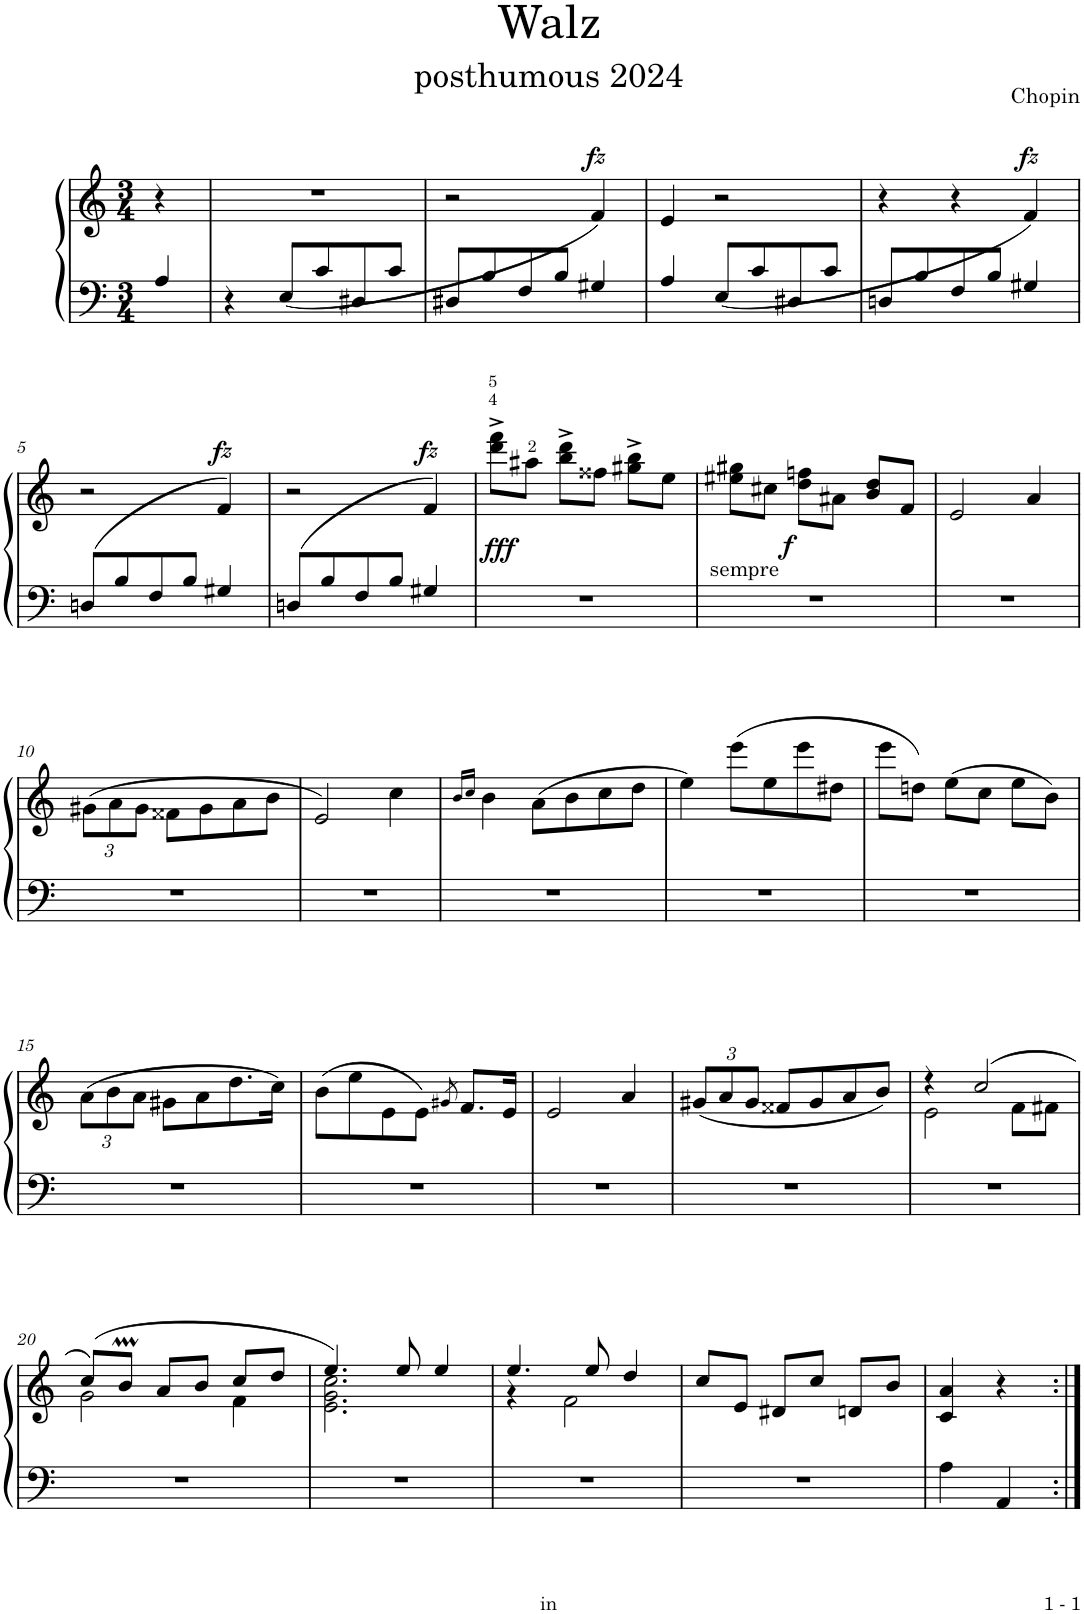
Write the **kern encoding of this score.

**kern	**kern	**dynam
*part1	*part1	*part1
*staff2	*staff1	*staff1/2
*I"Piano	*	*
*I'Pno.	*	*
*clefF4	*clefG2	*
*k[]	*k[]	*
*M3/4	*M3/4	*
=	=	=
4A/	4r	.
=1	=1	=1
4r	2.r	.
(8E/L	.	.
8c/	.	.
8D#X/	.	.
8c/J	.	.
=2	=2	=2
8D#X/L	2r	.
8B/	.	.
8F/	.	.
8B/J	.	.
!	!	!LO:DY:a
4G#X/	4f/)	fz
=3	=3	=3
4A/	4e/	.
(8E/L	2r	.
8c/	.	.
8D#X/	.	.
8c/J	.	.
=4	=4	=4
8Dn/L	4r	.
8B/	.	.
8F/	4r	.
8B/J	.	.
!	!	!LO:DY:a
4G#X/	4f/)	fz
!!LO:LB:g=z
=5	=5	=5
(>8Dn/L	2r	.
8B/	.	.
8F/	.	.
8B/J	.	.
!	!	!LO:DY:a
4G#X/	(4f/	fz
=6	=6	=6
(>8Dn/L	2r	.
8B/	.	.
8F/	.	.
8B/J	.	.
!	!	!LO:DY:a
4G#X/	4f/)	fz
=7	=7	=7
!	!	!LO:DY:b
2.r	8ddd\^ 8fff\^L	fff
.	8aa#X\J	.
.	8bb\^ 8ddd\^L	.
.	8ff##X\J	.
.	8gg#X\^ 8bb\^L	.
.	8ee\J	.
=8	=8	=8
!	!LO:TX:b:t=sempre	!
2.r	8ee#X\ 8gg#X\L	.
.	8cc#X\J	.
!	!	!LO:DY:b
.	8dd\ 8ffn\L	f
.	8a#X\J	.
.	8b/ 8dd/L	.
.	8f/J	.
=9	=9	=9
2.r	2e/	.
.	4a/	.
!!LO:LB:g=z
=10	=10	=10
*	*Xbrackettup	*
2.r	12g#X\L	.
.	12a\	.
.	12g#\J	.
.	8f##X\L	.
.	8g#\	.
.	8a\	.
.	8b\J	.
=11	=11	=11
2.r	2e/)	.
.	4cc\	.
=12	=12	=12
.	16qb/LL	.
.	16qcc/JJ	.
2.r	4b\	.
.	(8a\L	.
.	8b\	.
.	8cc\	.
.	8dd\J	.
=13	=13	=13
2.r	4ee\)	.
.	(8eee\L	.
.	8ee\	.
.	8eee\	.
.	8dd#X\J	.
=14	=14	=14
2.r	8eee\L	.
.	8ddn\J)	.
.	(8ee\L	.
.	8cc\J	.
.	8ee\L	.
.	8b\J)	.
!!LO:LB:g=z
=15	=15	=15
2.r	(12a\L	.
.	12b\	.
.	12a\J	.
.	8g#X\L	.
.	8a\	.
.	8.dd\	.
.	16cc\Jk)	.
=16	=16	=16
2.r	(8b\L	.
.	8ee\	.
.	8e\	.
.	8e\J)	.
.	8qg#X/	.
.	8.f/L	.
.	16e/Jk	.
=17	=17	=17
2.r	2e/	.
.	4a/	.
=18	=18	=18
2.r	(12g#X/L	.
.	12a/	.
.	12g#/J	.
.	8f##X/L	.
.	8g#/	.
.	8a/	.
.	8b/J)	.
=19	=19	=19
*	*^	*
2.r	4r	2e\	.
.	(2cc/	.	.
.	.	8f\L	.
.	.	8f#X\J	.
!!LO:LB:g=z	!!
=20	=20	=20	=20
2.r	(>8cc/L)	2g\	.
.	8bm/J	.	.
.	8a/L	.	.
.	8b/J	.	.
.	8cc/L	4f\	.
.	8dd/J	.	.
=21	=21	=21	=21
2.r	4.ee/)	2.e\ 2.g\ 2.cc\	.
.	8ee/	.	.
.	4ee/	.	.
=22	=22	=22	=22
2.r	4.ee/	4r	.
.	.	2f\	.
.	8ee/	.	.
.	4dd/	.	.
*	*v	*v	*
=23	=23	=23
2.r	8cc/L	.
.	8e/J	.
.	8d#X/L	.
.	8cc/J	.
.	8dn/L	.
.	8b/J	.
=24	=24	=24
4A\	4c/ 4a/	.
4AA/	4r	.
=:|!	=:|!	=:|!
*-	*-	*-
